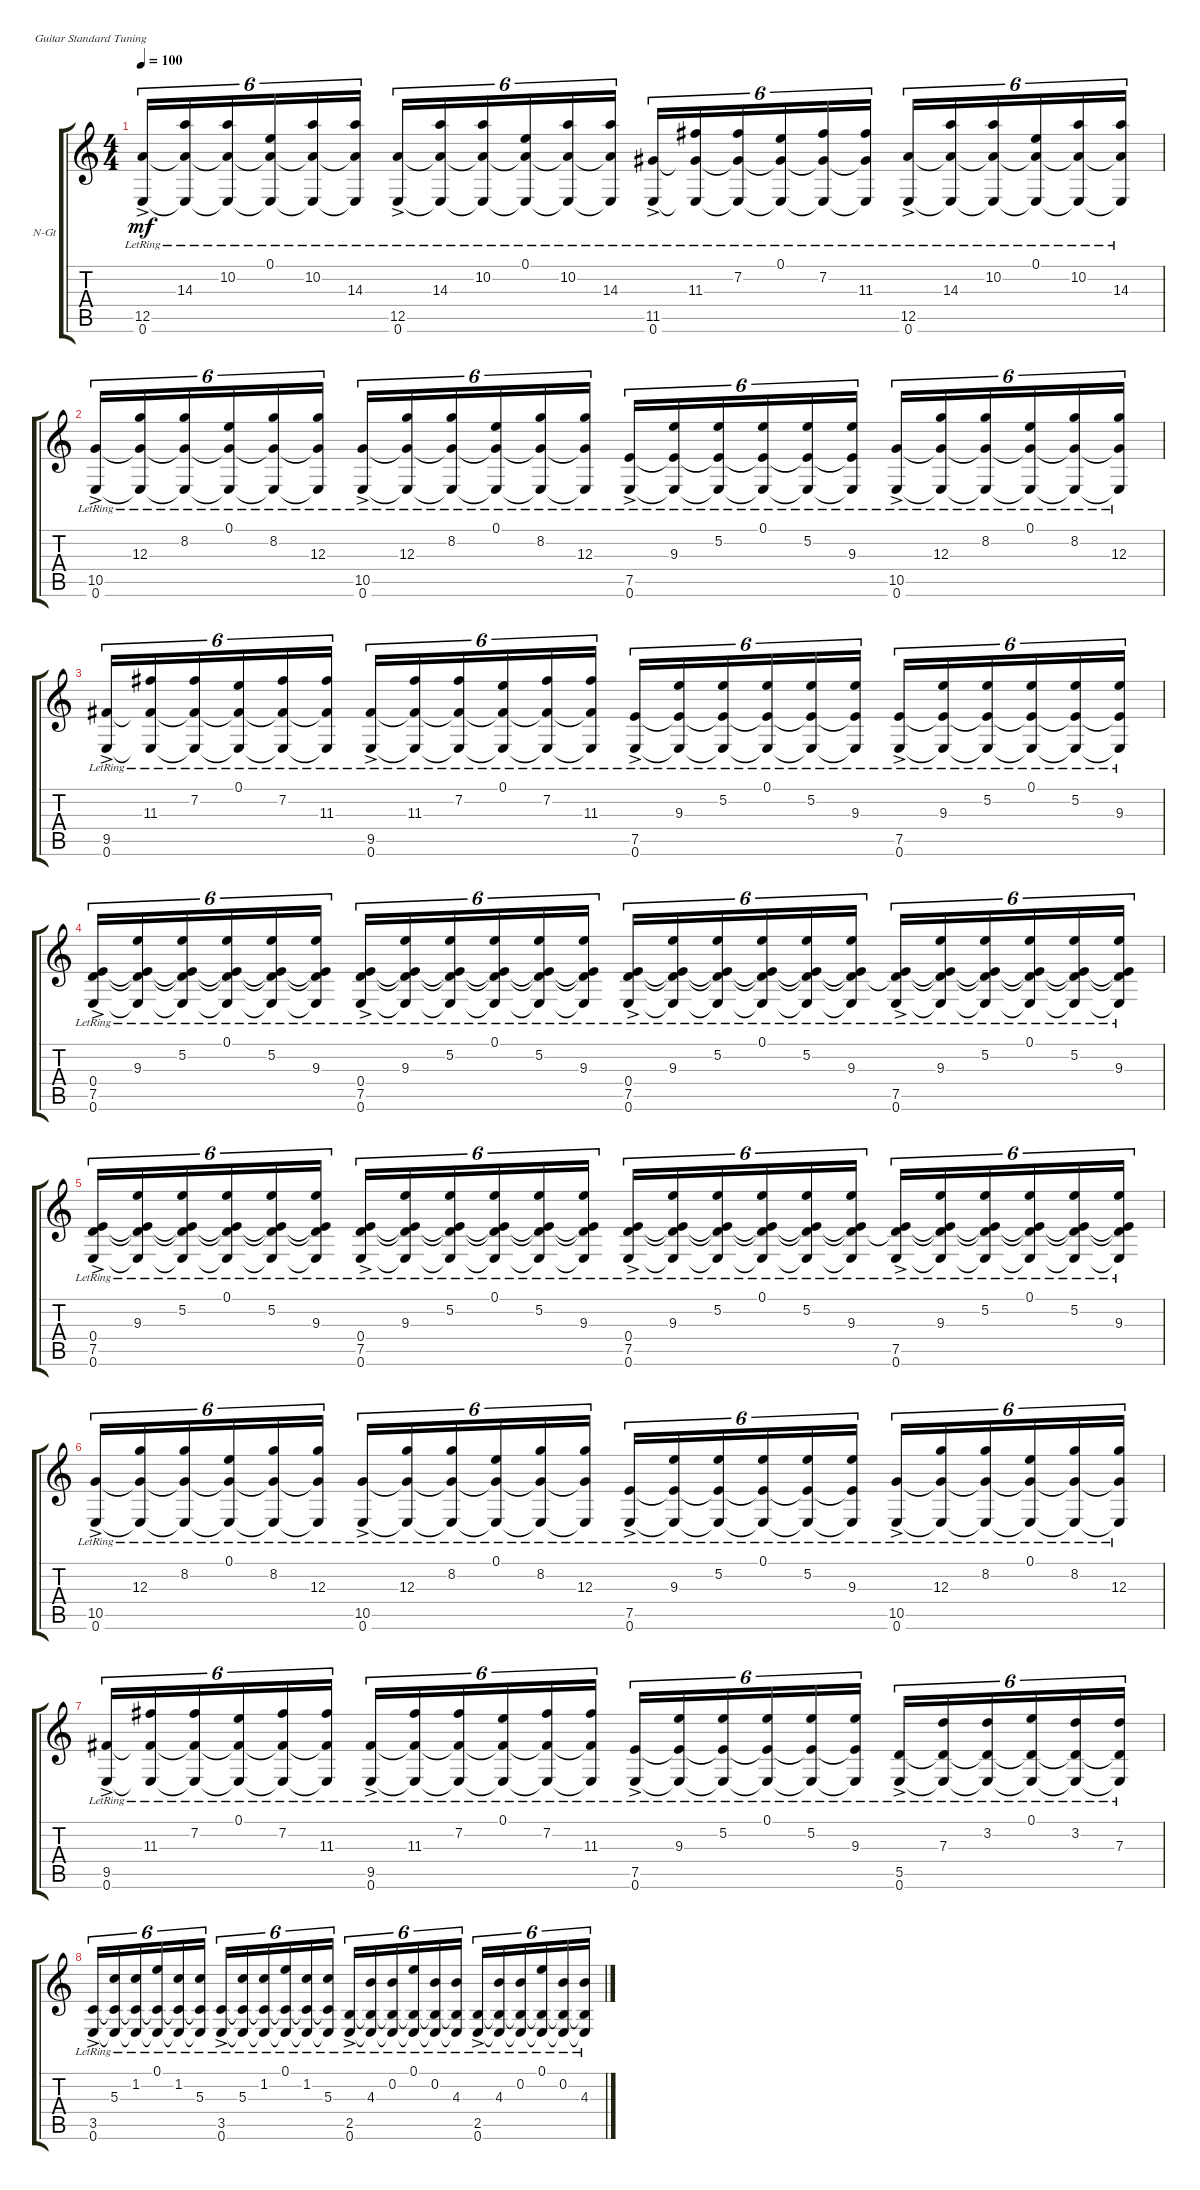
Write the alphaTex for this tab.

\bracketExtendMode groupsimilarinstruments
\firstSystemTrackNameOrientation horizontal
\otherSystemsTrackNameOrientation horizontal
\track ("Classical guitar" "N-Gt") {instrument acousticguitarnylon}
\staff {score tabs}
\tuning (E4 B3 G3 D3 A2 E2)
\ts (4 4)
\tempo 100
\clef g2
\ks aminor
(12.5{ac lr} 0.6{ac lr}).16{tu (6 4) dy mf} (14.3{lr} 12.5{lr t} 0.6{lr t}).16{tu (6 4)} (10.2{lr} 12.5{lr t} 0.6{lr t}).16{tu (6 4)} (0.1{lr} 12.5{lr t} 0.6{lr t}).16{tu (6 4)} (10.2{lr} 12.5{lr t} 0.6{lr t}).16{tu (6 4)} (14.3{lr} 12.5{lr t} 0.6{lr t}).16{tu (6 4)} (12.5{ac lr} 0.6{ac lr}).16{tu (6 4)} (14.3{lr} 12.5{lr t} 0.6{lr t}).16{tu (6 4)} (10.2{lr} 12.5{lr t} 0.6{lr t}).16{tu (6 4)} (0.1{lr} 12.5{lr t} 0.6{lr t}).16{tu (6 4)} (10.2{lr} 12.5{lr t} 0.6{lr t}).16{tu (6 4)} (14.3{lr} 12.5{lr t} 0.6{lr t}).16{tu (6 4)} (11.5{ac lr} 0.6{ac lr}).16{tu (6 4)} (11.3{lr} 11.5{lr t} 0.6{lr t}).16{tu (6 4)} (7.2{lr} 11.5{lr t} 0.6{lr t}).16{tu (6 4)} (0.1{lr} 11.5{lr t} 0.6{lr t}).16{tu (6 4)} (7.2{lr} 11.5{lr t} 0.6{lr t}).16{tu (6 4)} (11.3{lr} 11.5{lr t} 0.6{lr t}).16{tu (6 4)} (12.5{ac lr} 0.6{ac lr}).16{tu (6 4)} (14.3{lr} 12.5{lr t} 0.6{lr t}).16{tu (6 4)} (10.2{lr} 12.5{lr t} 0.6{lr t}).16{tu (6 4)} (0.1{lr} 12.5{lr t} 0.6{lr t}).16{tu (6 4)} (10.2{lr} 12.5{lr t} 0.6{lr t}).16{tu (6 4)} (14.3{lr} 12.5{lr t} 0.6{lr t}).16{tu (6 4)} |
(10.5{ac lr} 0.6{ac lr}).16{tu (6 4)} (12.3{lr} 10.5{lr t} 0.6{lr t}).16{tu (6 4)} (8.2{lr} 10.5{lr t} 0.6{lr t}).16{tu (6 4)} (0.1{lr} 10.5{lr t} 0.6{lr t}).16{tu (6 4)} (8.2{lr} 10.5{lr t} 0.6{lr t}).16{tu (6 4)} (12.3{lr} 10.5{lr t} 0.6{lr t}).16{tu (6 4)} (10.5{ac lr} 0.6{ac lr}).16{tu (6 4)} (12.3{lr} 10.5{lr t} 0.6{lr t}).16{tu (6 4)} (8.2{lr} 10.5{lr t} 0.6{lr t}).16{tu (6 4)} (0.1{lr} 10.5{lr t} 0.6{lr t}).16{tu (6 4)} (8.2{lr} 10.5{lr t} 0.6{lr t}).16{tu (6 4)} (12.3{lr} 10.5{lr t} 0.6{lr t}).16{tu (6 4)} (7.5{ac lr} 0.6{ac lr}).16{tu (6 4)} (9.3{lr} 7.5{lr t} 0.6{lr t}).16{tu (6 4)} (5.2{lr} 7.5{lr t} 0.6{lr t}).16{tu (6 4)} (0.1{lr} 7.5{lr t} 0.6{lr t}).16{tu (6 4)} (5.2{lr} 7.5{lr t} 0.6{lr t}).16{tu (6 4)} (9.3{lr} 7.5{lr t} 0.6{lr t}).16{tu (6 4)} (10.5{ac lr} 0.6{ac lr}).16{tu (6 4)} (12.3{lr} 10.5{lr t} 0.6{lr t}).16{tu (6 4)} (8.2{lr} 10.5{lr t} 0.6{lr t}).16{tu (6 4)} (0.1{lr} 10.5{lr t} 0.6{lr t}).16{tu (6 4)} (8.2{lr} 10.5{lr t} 0.6{lr t}).16{tu (6 4)} (12.3{lr} 10.5{lr t} 0.6{lr t}).16{tu (6 4)} |
(9.5{ac lr} 0.6{ac lr}).16{tu (6 4)} (11.3{lr} 9.5{lr t} 0.6{lr t}).16{tu (6 4)} (7.2{lr} 9.5{lr t} 0.6{lr t}).16{tu (6 4)} (0.1{lr} 9.5{lr t} 0.6{lr t}).16{tu (6 4)} (7.2{lr} 9.5{lr t} 0.6{lr t}).16{tu (6 4)} (11.3{lr} 9.5{lr t} 0.6{lr t}).16{tu (6 4)} (9.5{ac lr} 0.6{ac lr}).16{tu (6 4)} (11.3{lr} 9.5{lr t} 0.6{lr t}).16{tu (6 4)} (7.2{lr} 9.5{lr t} 0.6{lr t}).16{tu (6 4)} (0.1{lr} 9.5{lr t} 0.6{lr t}).16{tu (6 4)} (7.2{lr} 9.5{lr t} 0.6{lr t}).16{tu (6 4)} (11.3{lr} 9.5{lr t} 0.6{lr t}).16{tu (6 4)} (7.5{ac lr} 0.6{ac lr}).16{tu (6 4)} (9.3{lr} 7.5{lr t} 0.6{lr t}).16{tu (6 4)} (5.2{lr} 7.5{lr t} 0.6{lr t}).16{tu (6 4)} (0.1{lr} 7.5{lr t} 0.6{lr t}).16{tu (6 4)} (5.2{lr} 7.5{lr t} 0.6{lr t}).16{tu (6 4)} (9.3{lr} 7.5{lr t} 0.6{lr t}).16{tu (6 4)} (7.5{ac lr} 0.6{ac lr}).16{tu (6 4)} (9.3{lr} 7.5{lr t} 0.6{lr t}).16{tu (6 4)} (5.2{lr} 7.5{lr t} 0.6{lr t}).16{tu (6 4)} (0.1{lr} 7.5{lr t} 0.6{lr t}).16{tu (6 4)} (5.2{lr} 7.5{lr t} 0.6{lr t}).16{tu (6 4)} (9.3{lr} 7.5{lr t} 0.6{lr t}).16{tu (6 4)} |
(7.5{ac lr} 0.4{ac lr} 0.6{ac lr}).16{tu (6 4)} (9.3{lr} 7.5{lr t} 0.4{lr t} 0.6{lr t}).16{tu (6 4)} (5.2{lr} 7.5{lr t} 0.4{lr t} 0.6{lr t}).16{tu (6 4)} (0.1{lr} 7.5{lr t} 0.4{lr t} 0.6{lr t}).16{tu (6 4)} (5.2{lr} 7.5{lr t} 0.4{lr t} 0.6{lr t}).16{tu (6 4)} (9.3{lr} 7.5{lr t} 0.4{lr t} 0.6{lr t}).16{tu (6 4)} (7.5{ac lr} 0.4{ac lr} 0.6{ac lr}).16{tu (6 4)} (9.3{lr} 7.5{lr t} 0.4{lr t} 0.6{lr t}).16{tu (6 4)} (5.2{lr} 7.5{lr t} 0.4{lr t} 0.6{lr t}).16{tu (6 4)} (0.1{lr} 7.5{lr t} 0.4{lr t} 0.6{lr t}).16{tu (6 4)} (5.2{lr} 7.5{lr t} 0.4{lr t} 0.6{lr t}).16{tu (6 4)} (9.3{lr} 7.5{lr t} 0.4{lr t} 0.6{lr t}).16{tu (6 4)} (7.5{ac lr} 0.4{ac lr} 0.6{ac lr}).16{tu (6 4)} (9.3{lr} 7.5{lr t} 0.4{lr t} 0.6{lr t}).16{tu (6 4)} (5.2{lr} 7.5{lr t} 0.4{lr t} 0.6{lr t}).16{tu (6 4)} (0.1{lr} 7.5{lr t} 0.4{lr t} 0.6{lr t}).16{tu (6 4)} (5.2{lr} 7.5{lr t} 0.4{lr t} 0.6{lr t}).16{tu (6 4)} (9.3{lr} 7.5{lr t} 0.4{lr t} 0.6{lr t}).16{tu (6 4)} (7.5{ac lr} 0.4{ac lr t} 0.6{ac lr}).16{tu (6 4)} (9.3{lr} 7.5{lr t} 0.4{lr t} 0.6{lr t}).16{tu (6 4)} (5.2{lr} 7.5{lr t} 0.4{lr t} 0.6{lr t}).16{tu (6 4)} (0.1{lr} 7.5{lr t} 0.4{lr t} 0.6{lr t}).16{tu (6 4)} (5.2{lr} 7.5{lr t} 0.4{lr t} 0.6{lr t}).16{tu (6 4)} (9.3{lr} 7.5{lr t} 0.4{lr t} 0.6{lr t}).16{tu (6 4)} |
(7.5{ac lr} 0.4{ac lr} 0.6{ac lr}).16{tu (6 4)} (9.3{lr} 7.5{lr t} 0.4{lr t} 0.6{lr t}).16{tu (6 4)} (5.2{lr} 7.5{lr t} 0.4{lr t} 0.6{lr t}).16{tu (6 4)} (0.1{lr} 7.5{lr t} 0.4{lr t} 0.6{lr t}).16{tu (6 4)} (5.2{lr} 7.5{lr t} 0.4{lr t} 0.6{lr t}).16{tu (6 4)} (9.3{lr} 7.5{lr t} 0.4{lr t} 0.6{lr t}).16{tu (6 4)} (7.5{ac lr} 0.4{ac lr} 0.6{ac lr}).16{tu (6 4)} (9.3{lr} 7.5{lr t} 0.4{lr t} 0.6{lr t}).16{tu (6 4)} (5.2{lr} 7.5{lr t} 0.4{lr t} 0.6{lr t}).16{tu (6 4)} (0.1{lr} 7.5{lr t} 0.4{lr t} 0.6{lr t}).16{tu (6 4)} (5.2{lr} 7.5{lr t} 0.4{lr t} 0.6{lr t}).16{tu (6 4)} (9.3{lr} 7.5{lr t} 0.4{lr t} 0.6{lr t}).16{tu (6 4)} (7.5{ac lr} 0.4{ac lr} 0.6{ac lr}).16{tu (6 4)} (9.3{lr} 7.5{lr t} 0.4{lr t} 0.6{lr t}).16{tu (6 4)} (5.2{lr} 7.5{lr t} 0.4{lr t} 0.6{lr t}).16{tu (6 4)} (0.1{lr} 7.5{lr t} 0.4{lr t} 0.6{lr t}).16{tu (6 4)} (5.2{lr} 7.5{lr t} 0.4{lr t} 0.6{lr t}).16{tu (6 4)} (9.3{lr} 7.5{lr t} 0.4{lr t} 0.6{lr t}).16{tu (6 4)} (7.5{ac lr} 0.4{ac lr t} 0.6{ac lr}).16{tu (6 4)} (9.3{lr} 7.5{lr t} 0.4{lr t} 0.6{lr t}).16{tu (6 4)} (5.2{lr} 7.5{lr t} 0.4{lr t} 0.6{lr t}).16{tu (6 4)} (0.1{lr} 7.5{lr t} 0.4{lr t} 0.6{lr t}).16{tu (6 4)} (5.2{lr} 7.5{lr t} 0.4{lr t} 0.6{lr t}).16{tu (6 4)} (9.3{lr} 7.5{lr t} 0.4{lr t} 0.6{lr t}).16{tu (6 4)} |
(10.5{ac lr} 0.6{ac lr}).16{tu (6 4)} (12.3{lr} 10.5{lr t} 0.6{lr t}).16{tu (6 4)} (8.2{lr} 10.5{lr t} 0.6{lr t}).16{tu (6 4)} (0.1{lr} 10.5{lr t} 0.6{lr t}).16{tu (6 4)} (8.2{lr} 10.5{lr t} 0.6{lr t}).16{tu (6 4)} (12.3{lr} 10.5{lr t} 0.6{lr t}).16{tu (6 4)} (10.5{ac lr} 0.6{ac lr}).16{tu (6 4)} (12.3{lr} 10.5{lr t} 0.6{lr t}).16{tu (6 4)} (8.2{lr} 10.5{lr t} 0.6{lr t}).16{tu (6 4)} (0.1{lr} 10.5{lr t} 0.6{lr t}).16{tu (6 4)} (8.2{lr} 10.5{lr t} 0.6{lr t}).16{tu (6 4)} (12.3{lr} 10.5{lr t} 0.6{lr t}).16{tu (6 4)} (7.5{ac lr} 0.6{ac lr}).16{tu (6 4)} (9.3{lr} 7.5{lr t} 0.6{lr t}).16{tu (6 4)} (5.2{lr} 7.5{lr t} 0.6{lr t}).16{tu (6 4)} (0.1{lr} 7.5{lr t} 0.6{lr t}).16{tu (6 4)} (5.2{lr} 7.5{lr t} 0.6{lr t}).16{tu (6 4)} (9.3{lr} 7.5{lr t} 0.6{lr t}).16{tu (6 4)} (10.5{ac lr} 0.6{ac lr}).16{tu (6 4)} (12.3{lr} 10.5{lr t} 0.6{lr t}).16{tu (6 4)} (8.2{lr} 10.5{lr t} 0.6{lr t}).16{tu (6 4)} (0.1{lr} 10.5{lr t} 0.6{lr t}).16{tu (6 4)} (8.2{lr} 10.5{lr t} 0.6{lr t}).16{tu (6 4)} (12.3{lr} 10.5{lr t} 0.6{lr t}).16{tu (6 4)} |
(9.5{ac lr} 0.6{ac lr}).16{tu (6 4)} (11.3{lr} 9.5{lr t} 0.6{lr t}).16{tu (6 4)} (7.2{lr} 9.5{lr t} 0.6{lr t}).16{tu (6 4)} (0.1{lr} 9.5{lr t} 0.6{lr t}).16{tu (6 4)} (7.2{lr} 9.5{lr t} 0.6{lr t}).16{tu (6 4)} (11.3{lr} 9.5{lr t} 0.6{lr t}).16{tu (6 4)} (9.5{ac lr} 0.6{ac lr}).16{tu (6 4)} (11.3{lr} 9.5{lr t} 0.6{lr t}).16{tu (6 4)} (7.2{lr} 9.5{lr t} 0.6{lr t}).16{tu (6 4)} (0.1{lr} 9.5{lr t} 0.6{lr t}).16{tu (6 4)} (7.2{lr} 9.5{lr t} 0.6{lr t}).16{tu (6 4)} (11.3{lr} 9.5{lr t} 0.6{lr t}).16{tu (6 4)} (7.5{ac lr} 0.6{ac lr}).16{tu (6 4)} (9.3{lr} 7.5{lr t} 0.6{lr t}).16{tu (6 4)} (5.2{lr} 7.5{lr t} 0.6{lr t}).16{tu (6 4)} (0.1{lr} 7.5{lr t} 0.6{lr t}).16{tu (6 4)} (5.2{lr} 7.5{lr t} 0.6{lr t}).16{tu (6 4)} (9.3{lr} 7.5{lr t} 0.6{lr t}).16{tu (6 4)} (5.5{ac lr} 0.6{ac lr}).16{tu (6 4)} (7.3{lr} 5.5{lr t} 0.6{lr t}).16{tu (6 4)} (3.2{lr} 5.5{lr t} 0.6{lr t}).16{tu (6 4)} (0.1{lr} 5.5{lr t} 0.6{lr t}).16{tu (6 4)} (3.2{lr} 5.5{lr t} 0.6{lr t}).16{tu (6 4)} (7.3{lr} 5.5{lr t} 0.6{lr t}).16{tu (6 4)} |
(3.5{ac lr} 0.6{ac lr}).16{tu (6 4)} (5.3{lr} 3.5{lr t} 0.6{lr t}).16{tu (6 4)} (1.2{lr} 3.5{lr t} 0.6{lr t}).16{tu (6 4)} (0.1{lr} 3.5{lr t} 0.6{lr t}).16{tu (6 4)} (1.2{lr} 3.5{lr t} 0.6{lr t}).16{tu (6 4)} (5.3{lr} 3.5{lr t} 0.6{lr t}).16{tu (6 4)} (3.5{ac lr} 0.6{ac lr}).16{tu (6 4)} (5.3{lr} 3.5{lr t} 0.6{lr t}).16{tu (6 4)} (1.2{lr} 3.5{lr t} 0.6{lr t}).16{tu (6 4)} (0.1{lr} 3.5{lr t} 0.6{lr t}).16{tu (6 4)} (1.2{lr} 3.5{lr t} 0.6{lr t}).16{tu (6 4)} (5.3{lr} 3.5{lr t} 0.6{lr t}).16{tu (6 4)} (2.5{ac lr} 0.6{ac lr}).16{tu (6 4)} (4.3{lr} 2.5{lr t} 0.6{lr t}).16{tu (6 4)} (0.2{lr} 2.5{lr t} 0.6{lr t}).16{tu (6 4)} (0.1{lr} 2.5{lr t} 0.6{lr t}).16{tu (6 4)} (0.2{lr} 2.5{lr t} 0.6{lr t}).16{tu (6 4)} (4.3{lr} 2.5{lr t} 0.6{lr t}).16{tu (6 4)} (2.5{ac lr} 0.6{ac lr}).16{tu (6 4)} (4.3{lr} 2.5{lr t} 0.6{lr t}).16{tu (6 4)} (0.2{lr} 2.5{lr t} 0.6{lr t}).16{tu (6 4)} (0.1{lr} 2.5{lr t} 0.6{lr t}).16{tu (6 4)} (0.2{lr} 2.5{lr t} 0.6{lr t}).16{tu (6 4)} (4.3{lr} 2.5{lr t} 0.6{lr t}).16{tu (6 4)}
